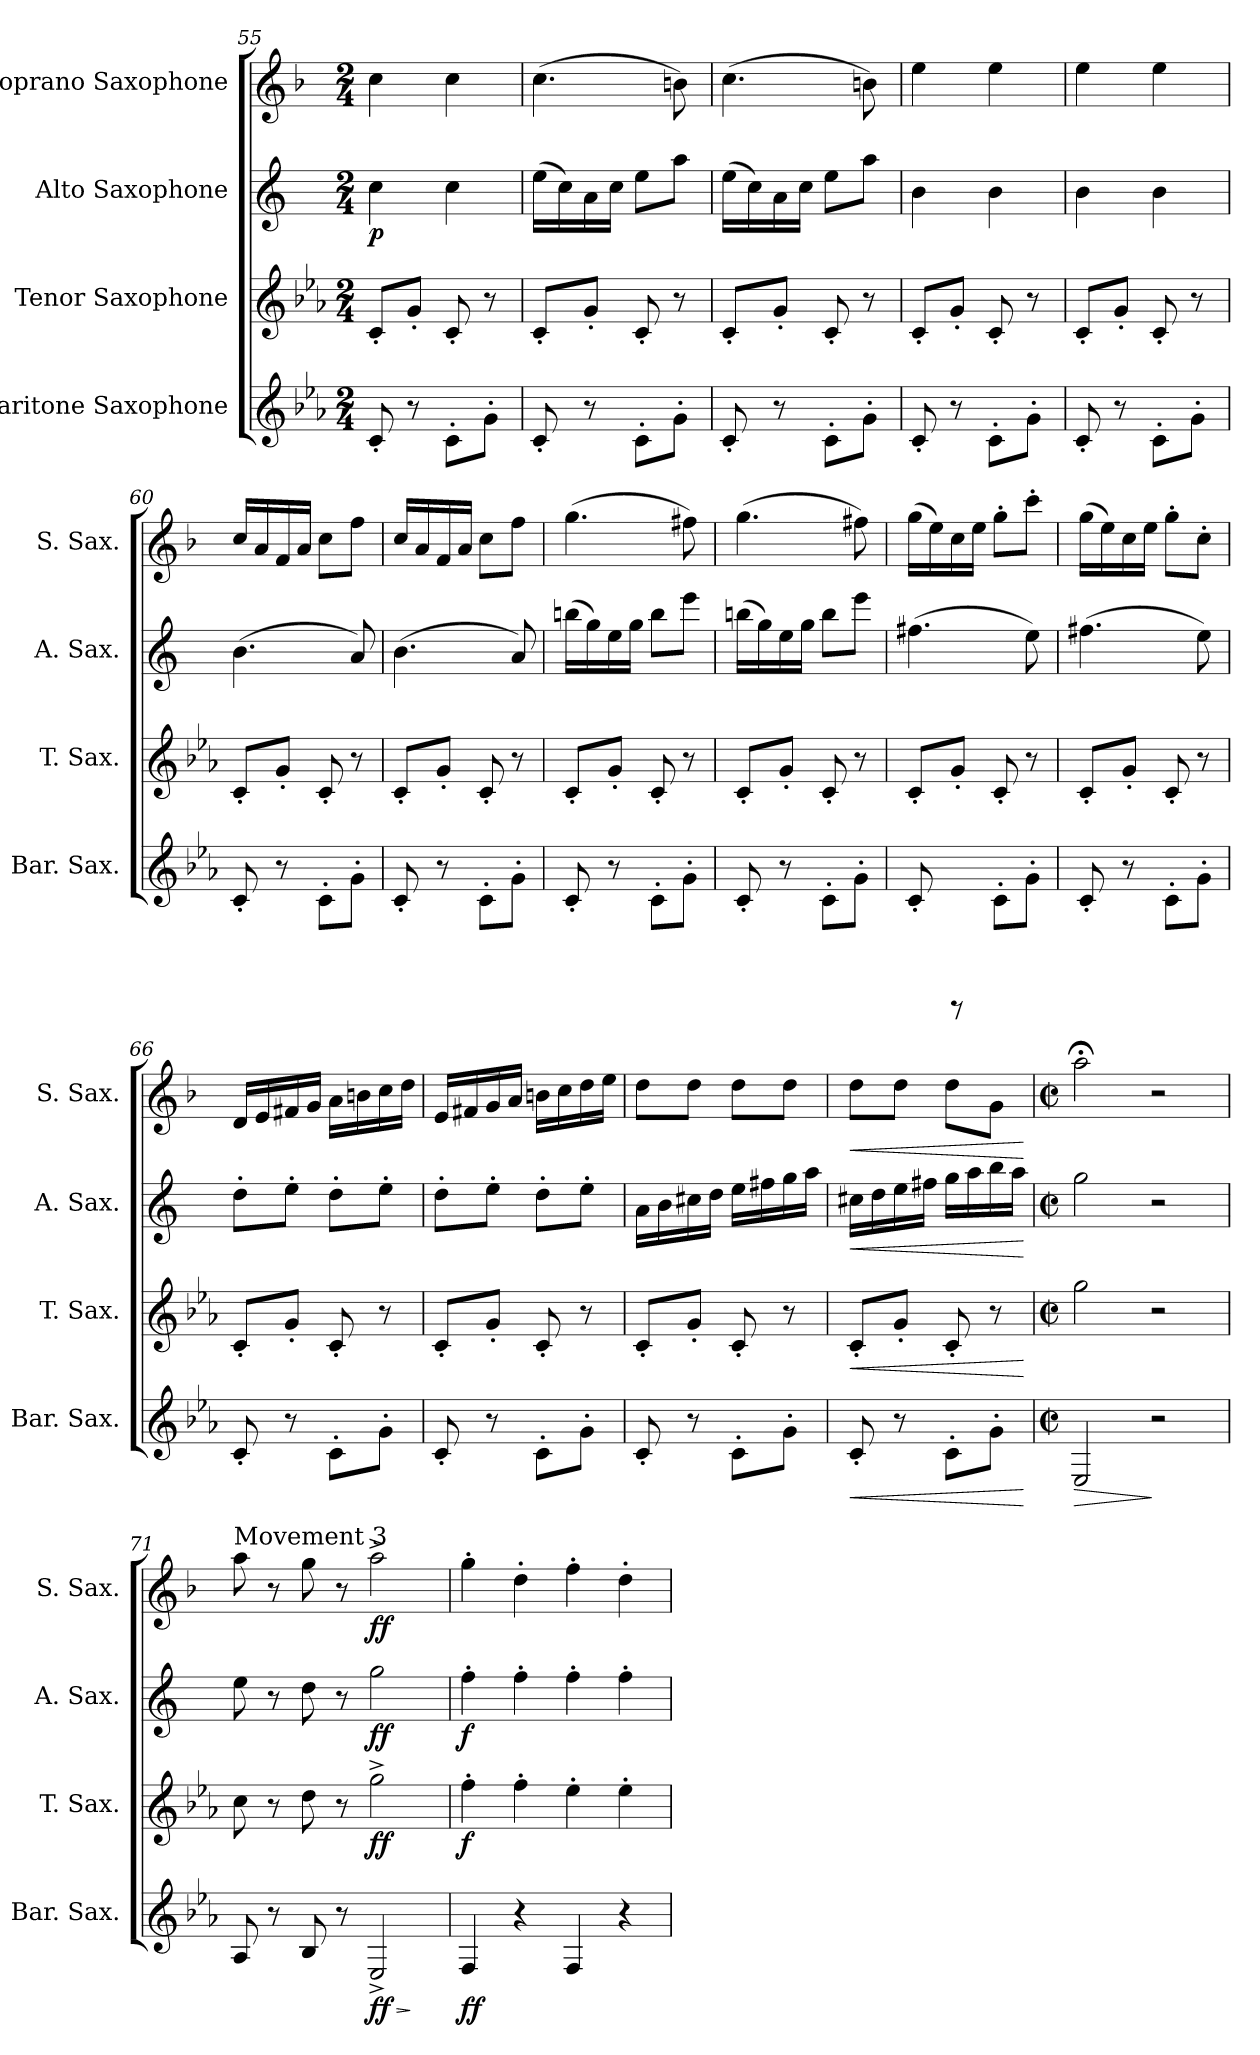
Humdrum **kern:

**kern	**dynam	**kern	**dynam	**kern	**dynam	**kern	**dynam
*part4	*part4	*part3	*part3	*part2	*part2	*part1	*part1
*staff4	*staff4	*staff3	*staff3	*staff2	*staff2	*staff1	*staff1
*I"Baritone Saxophone	*	*I"Tenor Saxophone	*	*I"Alto Saxophone	*	*I"Soprano Saxophone	*
*I'Bar. Sax.	*	*I'T. Sax.	*	*I'A. Sax.	*	*I'S. Sax.	*
*clefG2	*	*clefG2	*	*clefG2	*	*clefG2	*
*ITrd12c21	*	*ITrd8c14	*	*ITrd5c9	*	*ITrd1c2	*
*k[b-e-a-]	*	*k[b-e-a-]	*	*k[b-e-a-]	*	*k[b-e-a-]	*
*M2/4	*	*M2/4	*	*M2/4	*	*M2/4	*
=55	=55	=55	=55	=55	=55	=55	=55
!	!	!	!	!	!LO:DY:b	!	!
8C'/	.	8C'/L	.	4e-\	p	4b-\	.
8r	.	8G'/J	.	.	.	.	.
8C'\L	.	8C'/	.	4e-\	.	4b-\	.
8G'\J	.	8r	.	.	.	.	.
!!LO:LB:g=z
=56	=56	=56	=56	=56	=56	=56	=56
8C'/	.	8C'/L	.	(16g\LL	.	(4.b-\	.
.	.	.	.	16e-\)	.	.	.
8r	.	8G'/J	.	16c\	.	.	.
.	.	.	.	16e-\JJ	.	.	.
8C'\L	.	8C'/	.	8g\L	.	.	.
8G'\J	.	8r	.	8cc\J	.	8an\)	.
=57	=57	=57	=57	=57	=57	=57	=57
8C'/	.	8C'/L	.	(16g\LL	.	(4.b-\	.
.	.	.	.	16e-\)	.	.	.
8r	.	8G'/J	.	16c\	.	.	.
.	.	.	.	16e-\JJ	.	.	.
8C'\L	.	8C'/	.	8g\L	.	.	.
8G'\J	.	8r	.	8cc\J	.	8an\)	.
=58	=58	=58	=58	=58	=58	=58	=58
8C'/	.	8C'/L	.	4d\	.	4dd\	.
8r	.	8G'/J	.	.	.	.	.
8C'\L	.	8C'/	.	4d\	.	4dd\	.
8G'\J	.	8r	.	.	.	.	.
=59	=59	=59	=59	=59	=59	=59	=59
8C'/	.	8C'/L	.	4d\	.	4dd\	.
8r	.	8G'/J	.	.	.	.	.
8C'\L	.	8C'/	.	4d\	.	4dd\	.
8G'\J	.	8r	.	.	.	.	.
=60	=60	=60	=60	=60	=60	=60	=60
8C'/	.	8C'/L	.	(4.d\	.	16b-/LL	.
.	.	.	.	.	.	16g/	.
8r	.	8G'/J	.	.	.	16e-/	.
.	.	.	.	.	.	16g/JJ	.
8C'\L	.	8C'/	.	.	.	8b-\L	.
8G'\J	.	8r	.	8c/)	.	8ee-\J	.
=61	=61	=61	=61	=61	=61	=61	=61
8C'/	.	8C'/L	.	(4.d\	.	16b-/LL	.
.	.	.	.	.	.	16g/	.
8r	.	8G'/J	.	.	.	16e-/	.
.	.	.	.	.	.	16g/JJ	.
8C'\L	.	8C'/	.	.	.	8b-\L	.
8G'\J	.	8r	.	8c/)	.	8ee-\J	.
!!LO:PB:g=z
=62	=62	=62	=62	=62	=62	=62	=62
8C'/	.	8C'/L	.	(16ddn\LL	.	(4.ff\	.
.	.	.	.	16b-\)	.	.	.
8r	.	8G'/J	.	16g\	.	.	.
.	.	.	.	16b-\JJ	.	.	.
8C'\L	.	8C'/	.	8dd\L	.	.	.
8G'\J	.	8r	.	8gg\J	.	8een\)	.
=63	=63	=63	=63	=63	=63	=63	=63
8C'/	.	8C'/L	.	(16ddn\LL	.	(4.ff\	.
.	.	.	.	16b-\)	.	.	.
8r	.	8G'/J	.	16g\	.	.	.
.	.	.	.	16b-\JJ	.	.	.
8C'\L	.	8C'/	.	8dd\L	.	.	.
8G'\J	.	8r	.	8gg\J	.	8een\)	.
=64	=64	=64	=64	=64	=64	=64	=64
8C'/	.	8C'/L	.	(4.an\	.	(16ff\LL	.
.	.	.	.	.	.	16dd\)	.
8rDDD	.	8G'/J	.	.	.	16b-\	.
.	.	.	.	.	.	16dd\JJ	.
8C'\L	.	8C'/	.	.	.	8ff'\L	.
8G'\J	.	8r	.	8g\)	.	8bb-'\J	.
=65	=65	=65	=65	=65	=65	=65	=65
8C'/	.	8C'/L	.	(4.an\	.	(16ff\LL	.
.	.	.	.	.	.	16dd\)	.
8r	.	8G'/J	.	.	.	16b-\	.
.	.	.	.	.	.	16dd\JJ	.
8C'\L	.	8C'/	.	.	.	8ff'\L	.
8G'\J	.	8r	.	8g\)	.	8b-'\J	.
=66	=66	=66	=66	=66	=66	=66	=66
8C'/	.	8C'/L	.	8f'\L	.	16c/LL	.
.	.	.	.	.	.	16d/	.
8r	.	8G'/J	.	8g'\J	.	16en/	.
.	.	.	.	.	.	16f/JJ	.
8C'\L	.	8C'/	.	8f'\L	.	16g\LL	.
.	.	.	.	.	.	16an\	.
8G'\J	.	8r	.	8g'\J	.	16b-\	.
.	.	.	.	.	.	16cc\JJ	.
!!LO:LB:g=z
=67	=67	=67	=67	=67	=67	=67	=67
8C'/	.	8C'/L	.	8f'\L	.	16d/LL	.
.	.	.	.	.	.	16en/	.
8r	.	8G'/J	.	8g'\J	.	16f/	.
.	.	.	.	.	.	16g/JJ	.
8C'\L	.	8C'/	.	8f'\L	.	16an\LL	.
.	.	.	.	.	.	16b-\	.
8G'\J	.	8r	.	8g'\J	.	16cc\	.
.	.	.	.	.	.	16dd\JJ	.
=68	=68	=68	=68	=68	=68	=68	=68
8C'/	.	8C'/L	.	16c\LL	.	8cc\L	.
.	.	.	.	16d\	.	.	.
8r	.	8G'/J	.	16en\	.	8cc\J	.
.	.	.	.	16f\JJ	.	.	.
8C'\L	.	8C'/	.	16g\LL	.	8cc\L	.
.	.	.	.	16an\	.	.	.
8G'\J	.	8r	.	16b-\	.	8cc\J	.
.	.	.	.	16cc\JJ	.	.	.
=69	=69	=69	=69	=69	=69	=69	=69
!	!LO:HP:b	!	!LO:HP:b	!	!LO:HP:b	!	!LO:HP:b
8C'/	<	8C'/L	<	16en\LL	<	8cc\L	<
.	.	.	.	16f\	.	.	.
8r	.	8G'/J	.	16g\	.	8cc\J	.
.	.	.	.	16an\JJ	.	.	.
8C'\L	.	8C'/	.	16b-\LL	.	8cc\L	.
.	.	.	.	16cc\	.	.	.
8G'\J	.	8r	.	16dd\	.	8f\J	.
.	.	.	.	16cc\JJ	.	.	.
.	[	.	[	.	[	.	[
=70	=70	=70	=70	=70	=70	=70	=70
*M2/2	*	*M2/2	*	*M2/2	*	*M2/2	*
*met(c|)	*	*met(c|)	*	*met(c|)	*	*met(c|)	*
!	!LO:HP:b	!	!	!	!	!	!
2EE-/	>	2g\	.	2b-\	.	2gg;<\	.
2r	]	2r	.	2r	.	2r	.
=71	=71	=71	=71	=71	=71	=71	=71
*	*	*	*	*	*	*MM280	*
!	!	!	!	!	!	!LO:TX:a:t=Movement 3	!
8AA-/	.	8c\	.	8g\	.	8gg\	.
8r	.	8r	.	8r	.	8r	.
8BB-/	.	8d\	.	8f\	.	8ff\	.
8r	.	8r	.	8r	.	8r	.
!	!LO:HP:b	!	!	!	!	!	!
!	!LO:DY:n=1:b	!	!LO:DY:b	!	!LO:DY:b	!	!LO:DY:b
2EE-^/	> ff	2g^\	ff	2b-\	ff	2gg^\	ff
.	]	.	.	.	.	.	.
!!LO:LB:g=z
=72	=72	=72	=72	=72	=72	=72	=72
!	!LO:DY:b	!	!	!	!	!	!
!	!LO:DY:n=1:b	!	!LO:DY:b	!	!LO:DY:b	!	!
4FF/	f f	4f'\	f	4a-'\	f	4ff'\	.
4r	.	4f'\	.	4a-'\	.	4cc'\	.
4FF/	.	4e-'\	.	4a-'\	.	4ee-'\	.
4r	.	4e-'\	.	4a-'\	.	4cc'\	.
=	=	=	=	=	=	=	=
*-	*-	*-	*-	*-	*-	*-	*-
